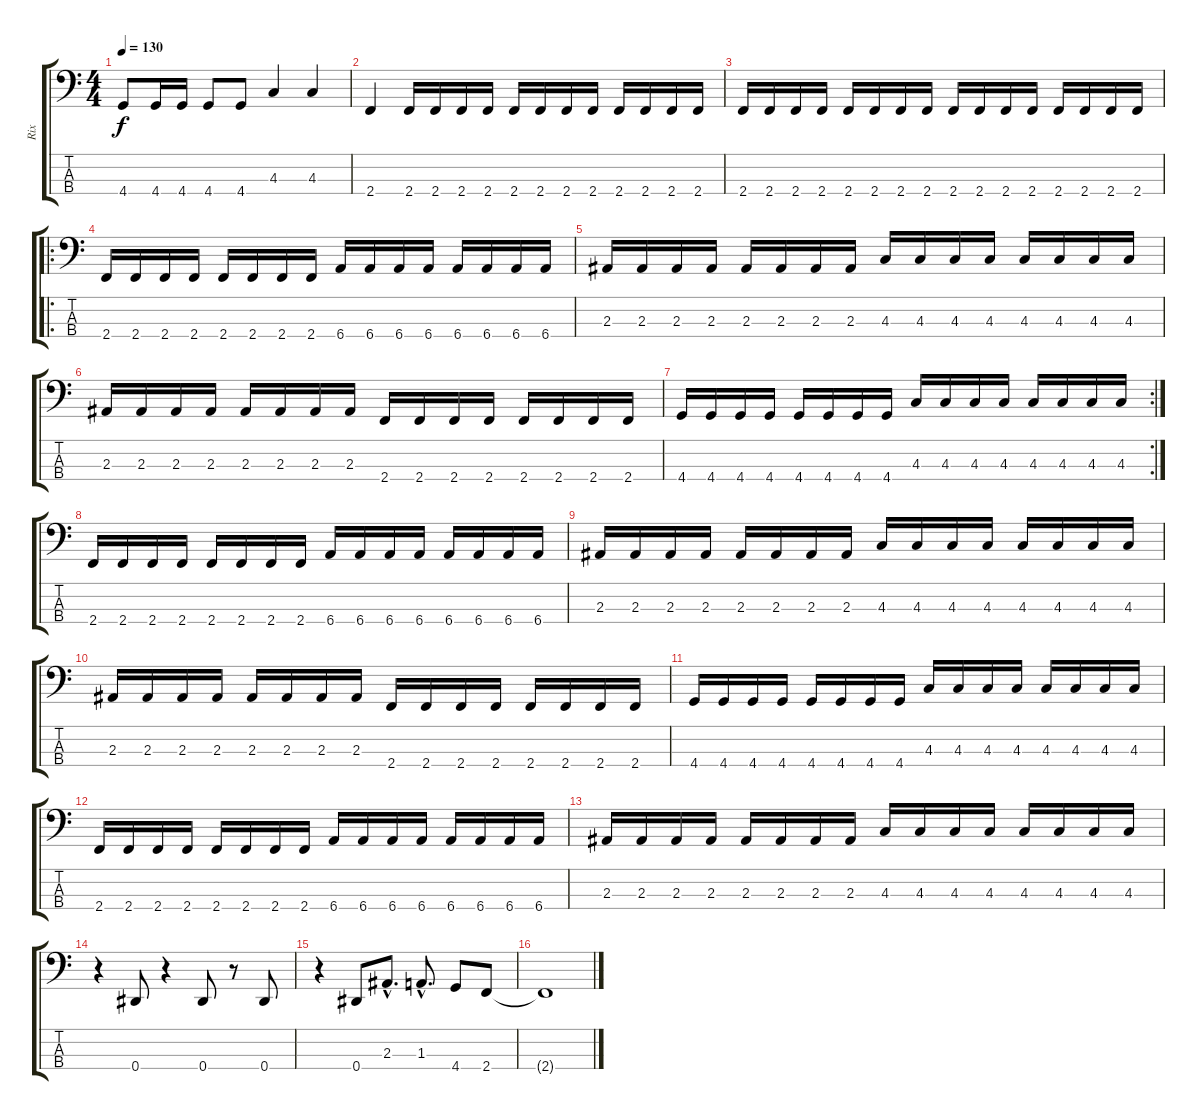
\track ("Rix" "Rix") {instrument electricbasspick}
\staff {score tabs}
\tuning (Gb2 Db2 Ab1 Eb1) {hide}
\ts (4 4)
\tempo 130
\clef f4
\ks c
4.4.8{dy f} 4.4.16 4.4.16 4.4.8 4.4.8 4.3.4 4.3.4 |
2.4.4 2.4.16 2.4.16 2.4.16 2.4.16 2.4.16 2.4.16 2.4.16 2.4.16 2.4.16 2.4.16 2.4.16 2.4.16 |
2.4.16 2.4.16 2.4.16 2.4.16 2.4.16 2.4.16 2.4.16 2.4.16 2.4.16 2.4.16 2.4.16 2.4.16 2.4.16 2.4.16 2.4.16 2.4.16 |
\ro
2.4.16 2.4.16 2.4.16 2.4.16 2.4.16 2.4.16 2.4.16 2.4.16 6.4.16 6.4.16 6.4.16 6.4.16 6.4.16 6.4.16 6.4.16 6.4.16 |
2.3.16 2.3.16 2.3.16 2.3.16 2.3.16 2.3.16 2.3.16 2.3.16 4.3.16 4.3.16 4.3.16 4.3.16 4.3.16 4.3.16 4.3.16 4.3.16 |
2.3.16 2.3.16 2.3.16 2.3.16 2.3.16 2.3.16 2.3.16 2.3.16 2.4.16 2.4.16 2.4.16 2.4.16 2.4.16 2.4.16 2.4.16 2.4.16 |
\rc 2
4.4.16 4.4.16 4.4.16 4.4.16 4.4.16 4.4.16 4.4.16 4.4.16 4.3.16 4.3.16 4.3.16 4.3.16 4.3.16 4.3.16 4.3.16 4.3.16 |
2.4.16 2.4.16 2.4.16 2.4.16 2.4.16 2.4.16 2.4.16 2.4.16 6.4.16 6.4.16 6.4.16 6.4.16 6.4.16 6.4.16 6.4.16 6.4.16 |
2.3.16 2.3.16 2.3.16 2.3.16 2.3.16 2.3.16 2.3.16 2.3.16 4.3.16 4.3.16 4.3.16 4.3.16 4.3.16 4.3.16 4.3.16 4.3.16 |
2.3.16 2.3.16 2.3.16 2.3.16 2.3.16 2.3.16 2.3.16 2.3.16 2.4.16 2.4.16 2.4.16 2.4.16 2.4.16 2.4.16 2.4.16 2.4.16 |
4.4.16 4.4.16 4.4.16 4.4.16 4.4.16 4.4.16 4.4.16 4.4.16 4.3.16 4.3.16 4.3.16 4.3.16 4.3.16 4.3.16 4.3.16 4.3.16 |
2.4.16 2.4.16 2.4.16 2.4.16 2.4.16 2.4.16 2.4.16 2.4.16 6.4.16 6.4.16 6.4.16 6.4.16 6.4.16 6.4.16 6.4.16 6.4.16 |
2.3.16 2.3.16 2.3.16 2.3.16 2.3.16 2.3.16 2.3.16 2.3.16 4.3.16 4.3.16 4.3.16 4.3.16 4.3.16 4.3.16 4.3.16 4.3.16 |
r.4 0.4.8 r.4 0.4.8 r.8 0.4.8 |
r.4 0.4.8 2.3{hac}.8{d} 1.3{hac}.8{d} 4.4.8 2.4.8 |
2.4{t}.1{volume 3}
